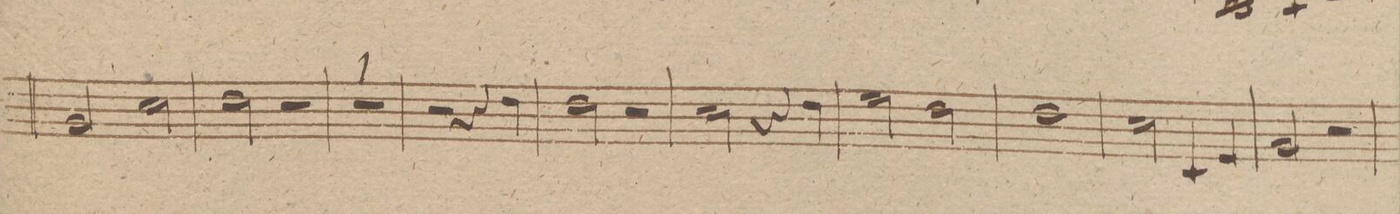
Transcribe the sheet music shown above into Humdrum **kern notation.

**kern	**dynam
*I"Clarino 1mo in E.	*
*clefG2	*
*k[f#c#g#d#]	*
*met(c)	*
*M4/4	*
2b/	.
2ee\	.
=264	=264
2ff#\	.
2r	.
=265	=265
1r	.
=266	=266
2r	.
4r	.
4ff#\	.
=267	=267
2ff#\	.
2r	.
=268	=268
2ee\	.
4r	.
4ff#\	.
=269	=269
2gg#\	.
2ff#\	.
=270	=270
1ff#\	.
=271	=271
2ee\	.
4e/	.
4g#/	.
=272	=272
2b/	.
2r	.
=273	=273
*-	*-
